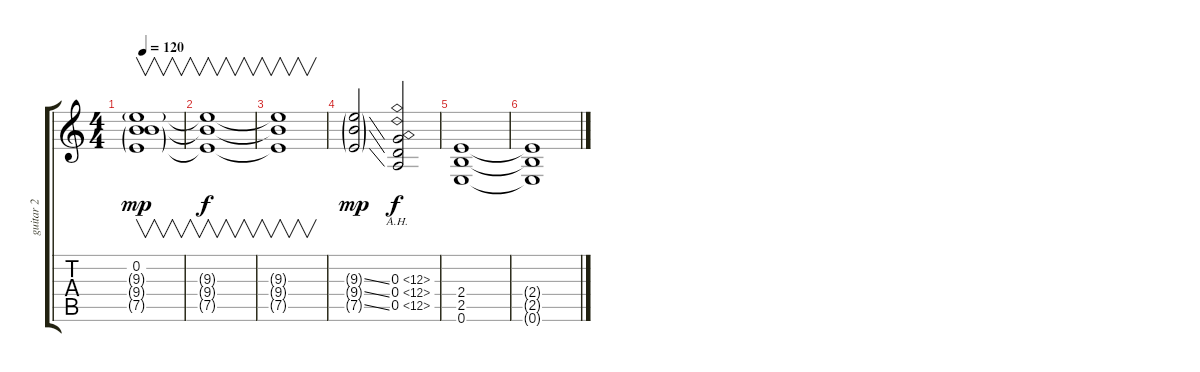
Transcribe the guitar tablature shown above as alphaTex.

\track ("guitar 2" "guitar 2") {instrument overdrivenguitar}
\staff {score tabs}
\tuning (E4 B3 G3 D3 A2 E2) {hide}
\ts (4 4)
\tempo 120
\clef g2
\ks c
(0.2 9.3{g} 9.4{g} 7.5{g}).1{v dy mp} |
(9.3{t} 9.4{t} 7.5{t}).1{v dy f} |
(9.3{t} 9.4{t} 7.5{t}).1{v} |
(9.3{ss g} 9.4{ss g} 7.5{ss g}).2{dy mp} (0.3{ah 12} 0.4{ah 12} 0.5{ah 12}).2{dy f} |
(2.4 2.5 0.6).1 |
(2.4{t} 2.5{t} 0.6{t}).1
